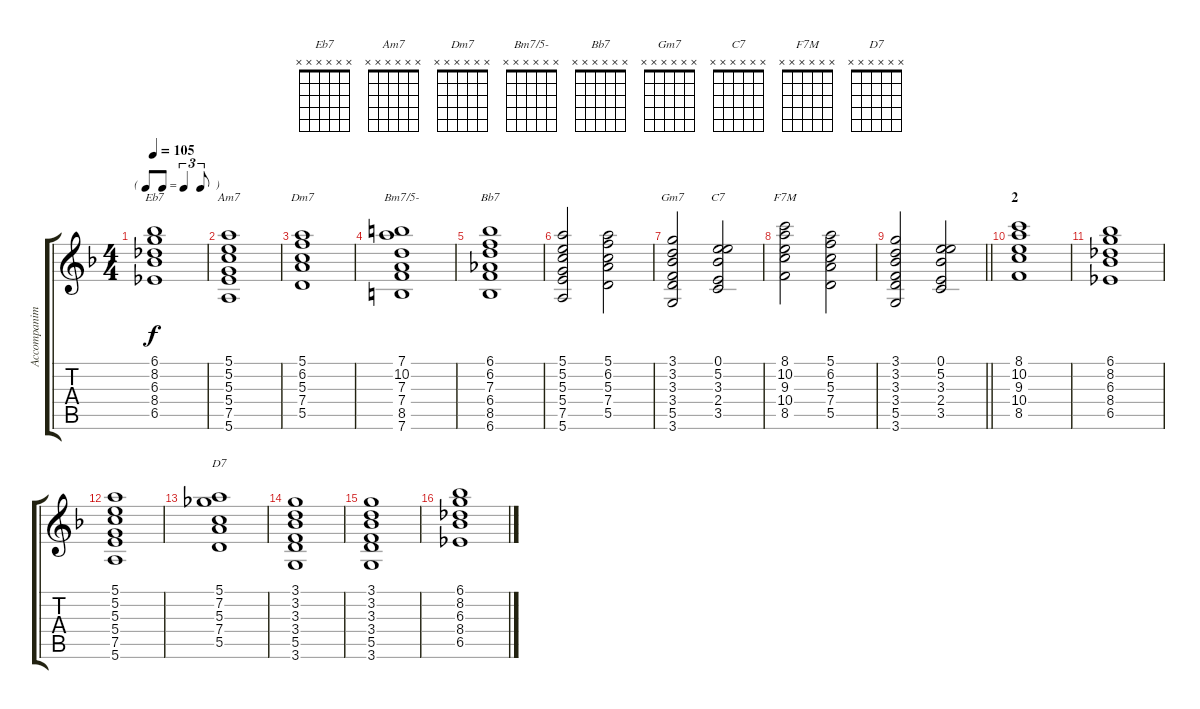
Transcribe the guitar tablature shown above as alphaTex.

\track ("Accompaniment" "Accompanim") {instrument electricguitarjazz}
\staff {score tabs}
\tuning (E4 B3 G3 D3 A2 E2) {hide}
\chord ("Eb7" x x x x x x)
\chord ("Am7" x x x x x x)
\chord ("Dm7" x x x x x x)
\chord ("Bm7/5-" x x x x x x)
\chord ("Bb7" x x x x x x)
\chord ("Gm7" x x x x x x)
\chord ("C7" x x x x x x)
\chord ("F7M" x x x x x x)
\chord ("D7" x x x x x x)
\ts (4 4)
\tf triplet8th
\tempo 105
\clef g2
\ks dminor
(6.1 8.2 6.3 8.4 6.5).1{ch "Eb7" dy f} |
(5.1 5.2 5.3 5.4 7.5 5.6).1{ch "Am7"} |
(5.1 6.2 5.3 7.4 5.5).1{ch "Dm7"} |
(7.1 10.2 7.3 7.4 8.5 7.6).1{ch "Bm7/5-"} |
(6.1 6.2 7.3 6.4 8.5 6.6).1{ch "Bb7"} |
(5.1 5.2 5.3 5.4 7.5 5.6).2 (5.1 6.2 5.3 7.4 5.5).2 |
(3.1 3.2 3.3 3.4 5.5 3.6).2{ch "Gm7"} (0.1 5.2 3.3 2.4 3.5).2{ch "C7"} |
(8.1 10.2 9.3 10.4 8.5).2{ch "F7M"} (5.1 6.2 5.3 7.4 5.5).2 |
\barLineRight lightlight
(3.1 3.2 3.3 3.4 5.5 3.6).2 (0.1 5.2 3.3 2.4 3.5).2 |
\section ("" "2")
(8.1 10.2 9.3 10.4 8.5).1 |
(6.1 8.2 6.3 8.4 6.5).1 |
(5.1 5.2 5.3 5.4 7.5 5.6).1 |
(5.1 7.2 5.3 7.4 5.5).1{ch "D7"} |
(3.1 3.2 3.3 3.4 5.5 3.6).1 |
(3.1 3.2 3.3 3.4 5.5 3.6).1 |
(6.1 8.2 6.3 8.4 6.5).1
